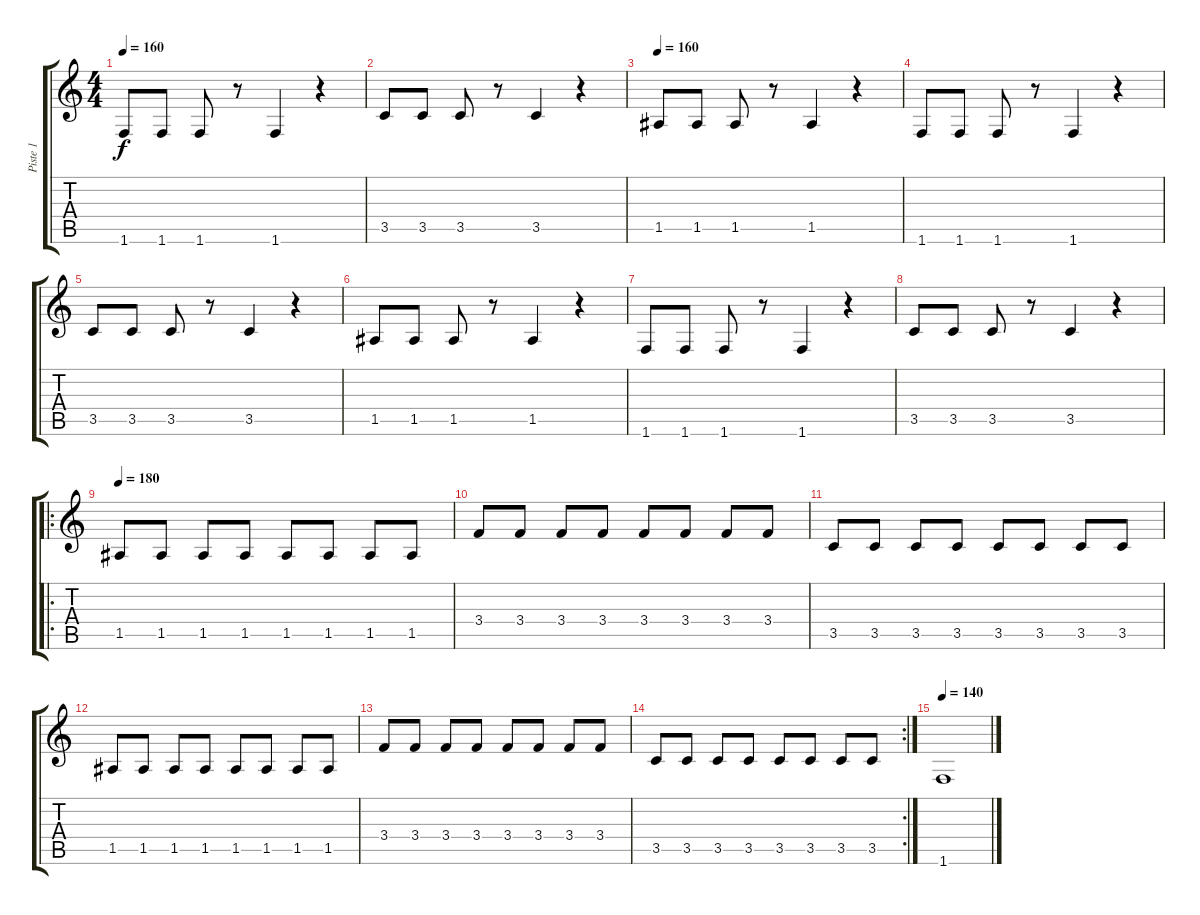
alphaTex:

\track ("Piste 1" "Piste 1") {instrument acousticbass}
\staff {score tabs}
\tuning (E4 B3 G3 D3 A2 E2) {hide}
\ts (4 4)
\tempo 160
\clef g2
\ks c
1.6.8{dy f} 1.6.8 1.6.8 r.8 1.6.4 r.4 |
3.5.8 3.5.8 3.5.8 r.8 3.5.4 r.4 |
\tempo 160
1.5.8 1.5.8 1.5.8 r.8 1.5.4 r.4 |
1.6.8 1.6.8 1.6.8 r.8 1.6.4 r.4 |
3.5.8 3.5.8 3.5.8 r.8 3.5.4 r.4 |
1.5.8 1.5.8 1.5.8 r.8 1.5.4 r.4 |
1.6.8 1.6.8 1.6.8 r.8 1.6.4 r.4 |
3.5.8 3.5.8 3.5.8 r.8 3.5.4 r.4 |
\ro
\tempo 180
1.5.8 1.5.8 1.5.8 1.5.8 1.5.8 1.5.8 1.5.8 1.5.8 |
3.4.8 3.4.8 3.4.8 3.4.8 3.4.8 3.4.8 3.4.8 3.4.8 |
3.5.8 3.5.8 3.5.8 3.5.8 3.5.8 3.5.8 3.5.8 3.5.8 |
1.5.8 1.5.8 1.5.8 1.5.8 1.5.8 1.5.8 1.5.8 1.5.8 |
3.4.8 3.4.8 3.4.8 3.4.8 3.4.8 3.4.8 3.4.8 3.4.8 |
\rc 2
3.5.8 3.5.8 3.5.8 3.5.8 3.5.8 3.5.8 3.5.8 3.5.8 |
\tempo 140
1.6.1
